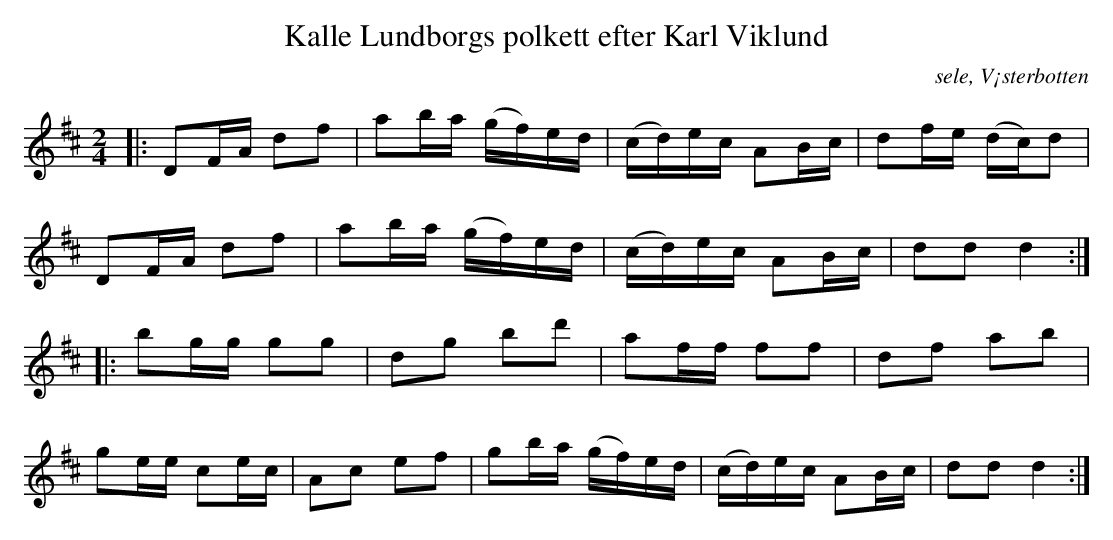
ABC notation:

X:1
T:Kalle Lundborgs polkett efter Karl Viklund
O: sele, V¡sterbotten
M:2/4
L:1/8
K:D
|: DF/A/ df | ab/a/ (g/f/)e/d/ | (c/d/)e/c/ AB/c/ | df/e/ (d/c/)d |
DF/A/ df | ab/a/ (g/f/)e/d/ | (c/d/)e/c/ AB/c/ | dd  d2 :|
|:bg/g/ gg | dg bd' | af/f/ ff | df ab |
ge/e/ ce/c/ | Ac ef | gb/a/ (g/f/)e/d/ | (c/d/)e/c/ AB/c/ | dd d2 :|
